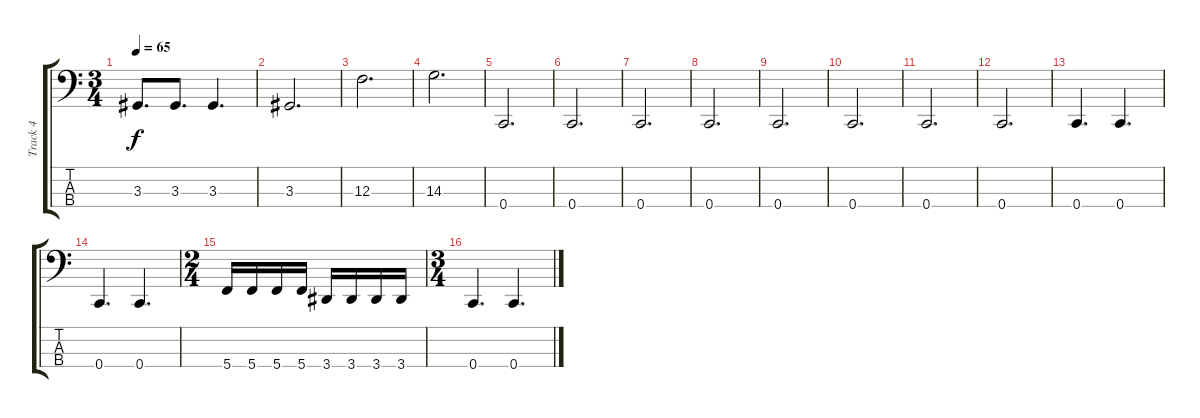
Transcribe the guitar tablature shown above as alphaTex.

\track ("Track 4" "Track 4") {instrument electricbassfinger}
\staff {score tabs}
\tuning (Eb2 Bb1 F1 C1) {hide}
\ts (3 4)
\tempo 65
\clef f4
\ks c
3.3.8{d dy f} 3.3.8{d} 3.3.4{d} |
3.3.2{d} |
12.3.2{d} |
14.3.2{d} |
0.4.2{d} |
0.4.2{d} |
0.4.2{d} |
0.4.2{d} |
0.4.2{d} |
0.4.2{d} |
0.4.2{d} |
0.4.2{d} |
0.4.4{d} 0.4.4{d} |
0.4.4{d} 0.4.4{d} |
\ts (2 4)
5.4.16 5.4.16 5.4.16 5.4.16 3.4.16 3.4.16 3.4.16 3.4.16 |
\ts (3 4)
0.4.4{d} 0.4.4{d}
